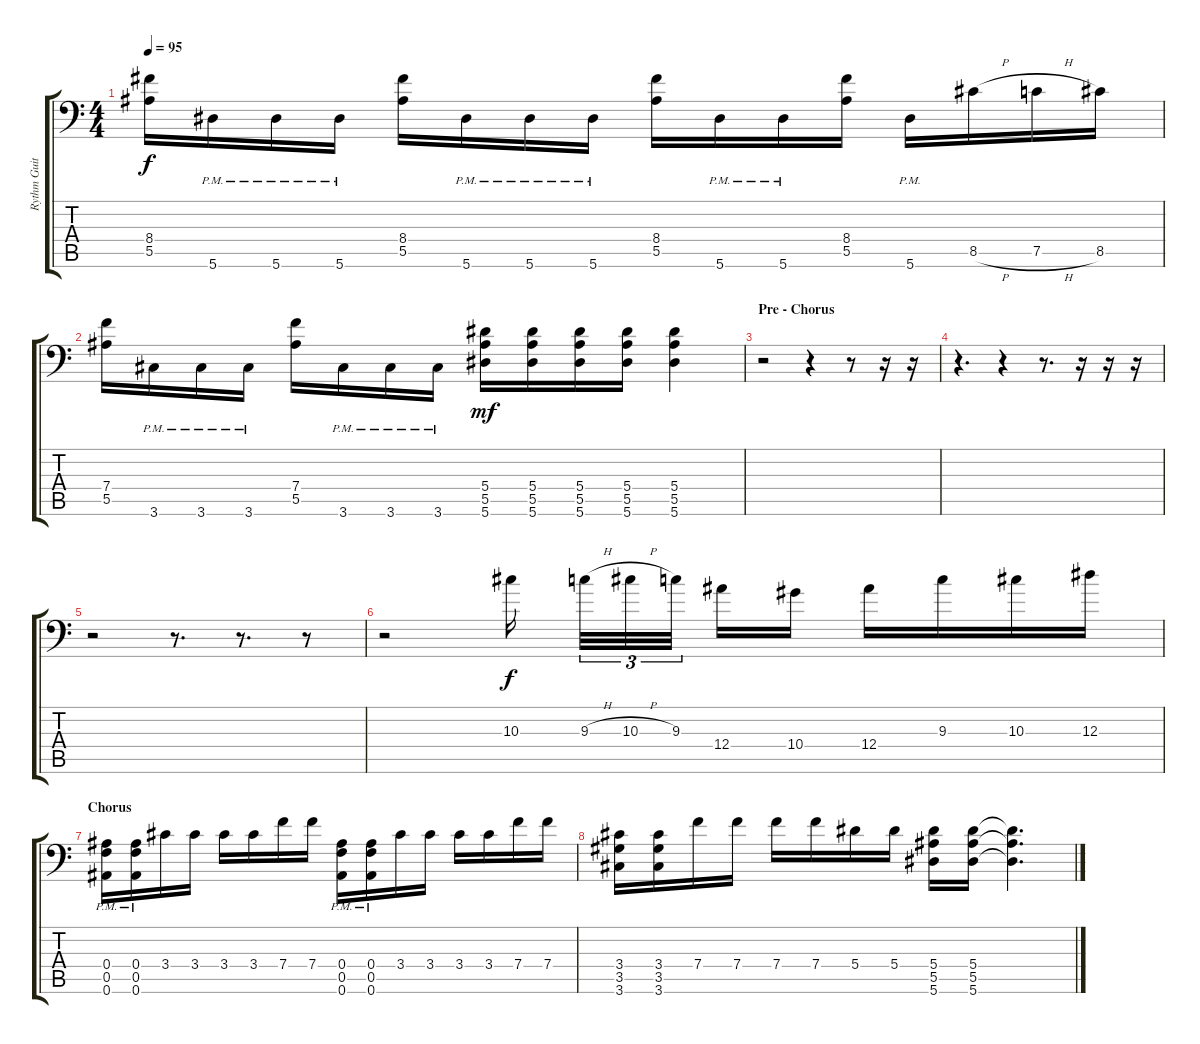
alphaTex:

\track ("Rythm Guitar" "Rythm Guit") {instrument distortionguitar}
\staff {score tabs}
\tuning (C4 G3 Eb3 Bb2 F2 Bb1) {hide}
\ts (4 4)
\tempo 95
\clef f4
\ks c
(8.4 5.5).16{dy f} 5.6{pm}.16 5.6{pm}.16 5.6{pm}.16 (8.4 5.5).16 5.6{pm}.16 5.6{pm}.16 5.6{pm}.16 (8.4 5.5).16 5.6{pm}.16 5.6{pm}.16 (8.4 5.5).16 5.6{pm}.16 8.5{h}.16 7.5{h}.16 8.5.16 |
(7.4 5.5).16 3.6{pm}.16 3.6{pm}.16 3.6{pm}.16 (7.4 5.5).16 3.6{pm}.16 3.6{pm}.16 3.6{pm}.16 (5.4 5.5 5.6).16{dy mf} (5.4 5.5 5.6).16 (5.4 5.5 5.6).16 (5.4 5.5 5.6).16 (5.4 5.5 5.6).4 |
\section ("" "Pre - Chorus")
r.2 r.4 r.8 r.16 r.16 |
r.4{d} r.4 r.8{d} r.16 r.16 r.16 |
r.2 r.8{d} r.8{d} r.8 |
r.2 10.3.16{dy f} 9.3{h}.32{tu (3 2)} 10.3{h}.32{tu (3 2)} 9.3.32{tu (3 2)} 12.4.16 10.4.16 12.4.16 9.3.16 10.3.16 12.3.16 |
\section ("" "Chorus")
(0.4 0.5 0.6{pm}).16 (0.4 0.5 0.6{pm}).16 3.4.16 3.4.16 3.4.16 3.4.16 7.4.16 7.4.16 (0.4 0.5 0.6{pm}).16 (0.4 0.5 0.6{pm}).16 3.4.16 3.4.16 3.4.16 3.4.16 7.4.16 7.4.16 |
(3.4 3.5 3.6).16 (3.4 3.5 3.6).16 7.4.16 7.4.16 7.4.16 7.4.16 5.4.16 5.4.16 (5.4 5.5 5.6).16 (5.4 5.5 5.6).16 (5.4{t} 5.5{t} 5.6{t}).4{d}
